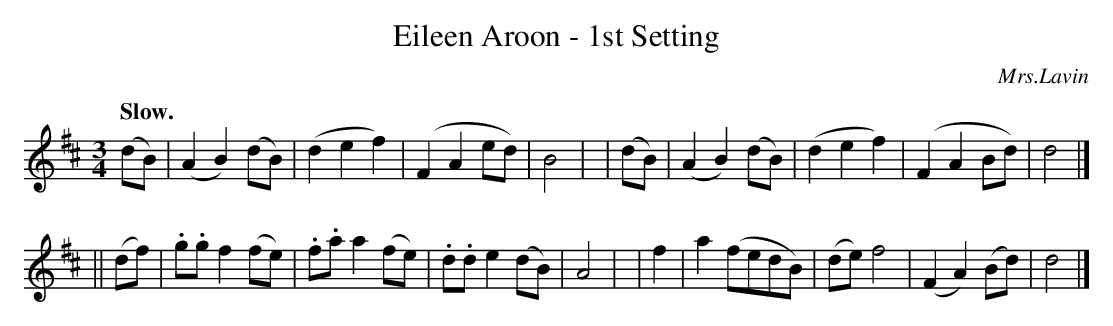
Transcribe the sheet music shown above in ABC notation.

X:1
T: Eileen Aroon - 1st Setting
O: Mrs.Lavin
Q: "Slow."
M: 3/4
L: 1/8
K: D
  (dB) | (A2B2)(dB) | (d2e2f2) | (F2A2ed) | B4 |\
| (dB) | (A2B2)(dB) | (d2e2f2) | (F2A2Bd) | d4 |]
||(df) | .g.gf2(fe) | .f.aa2(fe) | .d.de2(dB) | A4 |\
|  f2  | a2(fedB) | (de)f4 | (F2A2)(Bd) | d4 |]
